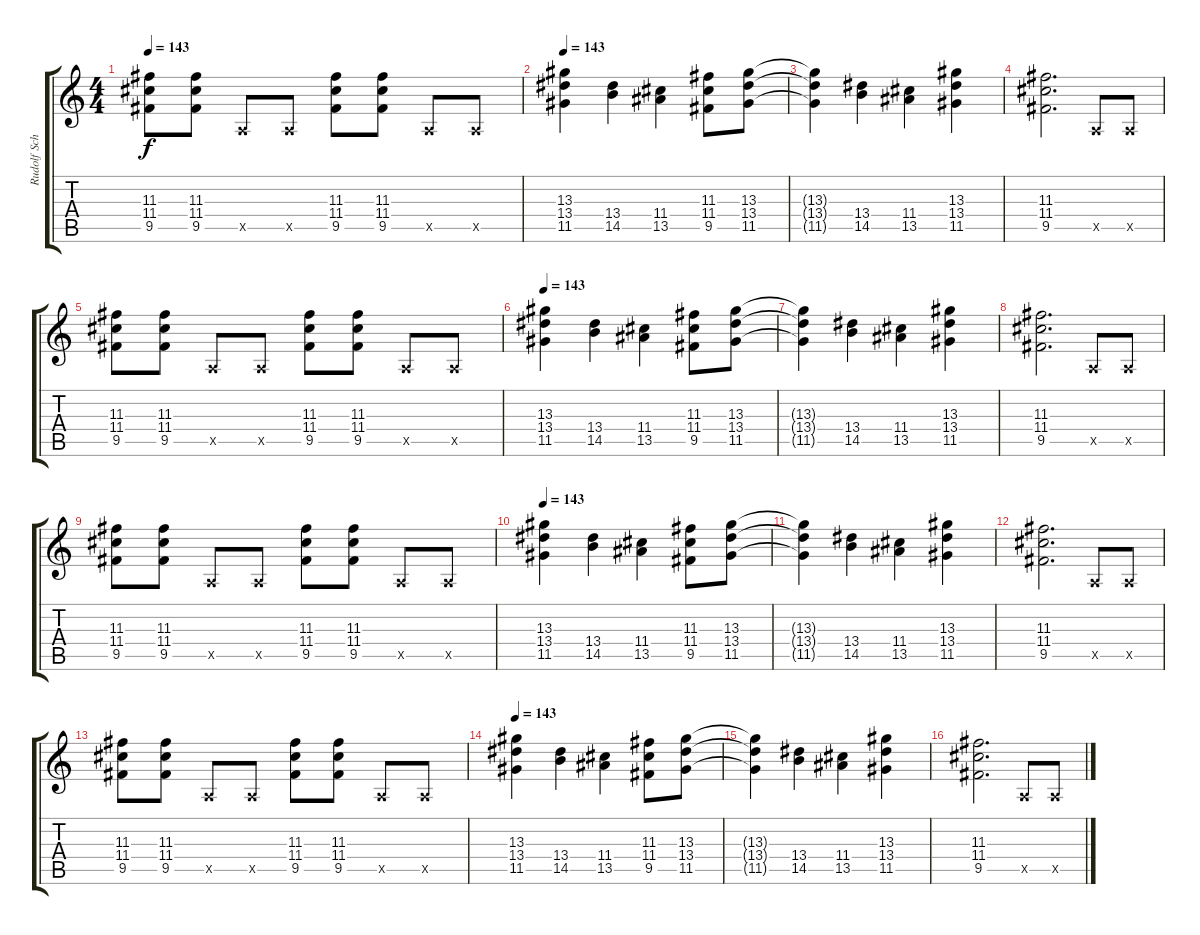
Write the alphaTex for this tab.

\track ("Rudolf Scheneker" "Rudolf Sch") {instrument electricguitarclean}
\staff {score tabs}
\tuning (E4 B3 G3 D3 A2 E2) {hide}
\ts (4 4)
\tempo 143
\clef g2
\ks c
(11.3 11.4 9.5).8{dy f} (11.3 11.4 9.5).8 0.5{x}.8 0.5{x}.8 (11.3 11.4 9.5).8 (11.3 11.4 9.5).8 0.5{x}.8 0.5{x}.8 |
\tempo 143
(13.3 13.4 11.5).4{instrument overdrivenguitar} (13.4 14.5).4 (11.4 13.5).4 (11.3 11.4 9.5).8 (13.3 13.4 11.5).8 |
(13.3{t} 13.4{t} 11.5{t}).4 (13.4 14.5).4 (11.4 13.5).4 (13.3 13.4 11.5).4 |
(11.3 11.4 9.5).2{d} 0.5{x}.8 0.5{x}.8 |
(11.3 11.4 9.5).8 (11.3 11.4 9.5).8 0.5{x}.8 0.5{x}.8 (11.3 11.4 9.5).8 (11.3 11.4 9.5).8 0.5{x}.8 0.5{x}.8 |
\tempo 143
(13.3 13.4 11.5).4{instrument overdrivenguitar} (13.4 14.5).4 (11.4 13.5).4 (11.3 11.4 9.5).8 (13.3 13.4 11.5).8 |
(13.3{t} 13.4{t} 11.5{t}).4 (13.4 14.5).4 (11.4 13.5).4 (13.3 13.4 11.5).4 |
(11.3 11.4 9.5).2{d} 0.5{x}.8 0.5{x}.8 |
(11.3 11.4 9.5).8 (11.3 11.4 9.5).8 0.5{x}.8 0.5{x}.8 (11.3 11.4 9.5).8 (11.3 11.4 9.5).8 0.5{x}.8 0.5{x}.8 |
\tempo 143
(13.3 13.4 11.5).4{instrument overdrivenguitar} (13.4 14.5).4 (11.4 13.5).4 (11.3 11.4 9.5).8 (13.3 13.4 11.5).8 |
(13.3{t} 13.4{t} 11.5{t}).4 (13.4 14.5).4 (11.4 13.5).4 (13.3 13.4 11.5).4 |
(11.3 11.4 9.5).2{d} 0.5{x}.8 0.5{x}.8 |
(11.3 11.4 9.5).8 (11.3 11.4 9.5).8 0.5{x}.8 0.5{x}.8 (11.3 11.4 9.5).8 (11.3 11.4 9.5).8 0.5{x}.8 0.5{x}.8 |
\tempo 143
(13.3 13.4 11.5).4{instrument distortionguitar} (13.4 14.5).4 (11.4 13.5).4 (11.3 11.4 9.5).8 (13.3 13.4 11.5).8 |
(13.3{t} 13.4{t} 11.5{t}).4 (13.4 14.5).4 (11.4 13.5).4 (13.3 13.4 11.5).4 |
(11.3 11.4 9.5).2{d} 0.5{x}.8 0.5{x}.8
